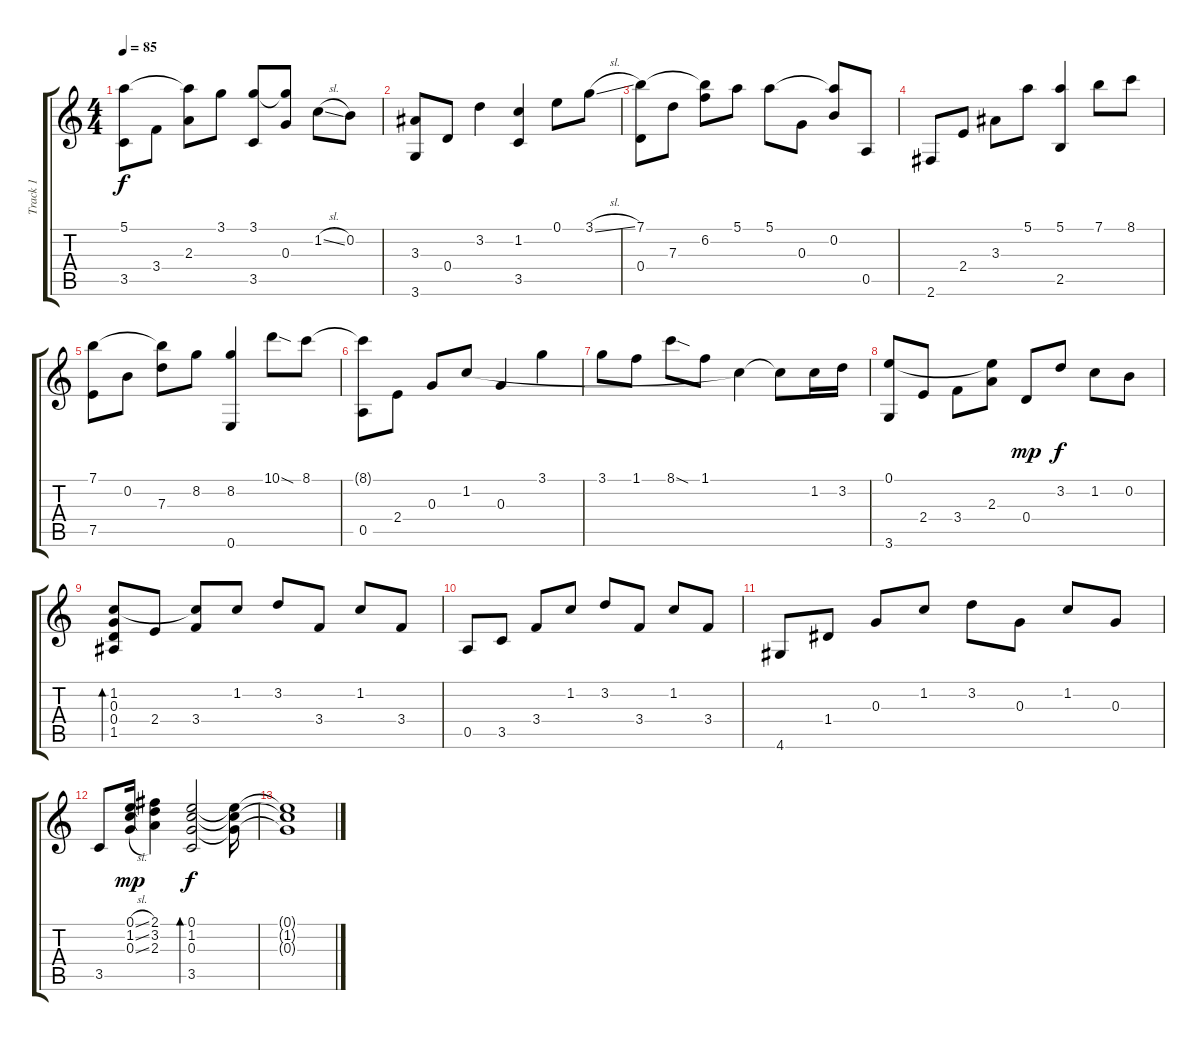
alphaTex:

\track ("Track 1" "Track 1") {instrument acousticguitarnylon}
\staff {score tabs}
\tuning (E4 B3 G3 D3 A2 E2) {hide}
\ts (4 4)
\tempo 85
\clef g2
\ks c
(5.1 3.5).8{dy f} 3.4.8 (5.1{t} 2.3).8 3.1.8 (3.1 3.5).8 (3.1{t} 0.3).8 1.2{sl}.8 0.2.8 |
(3.3 3.6).8 0.4.8 3.2.4 (1.2 3.5).4 0.1.8 3.1{sl}.8 |
(7.1 0.4).8 7.3.8 (7.1{t} 6.2).8 5.1.8 5.1.8 0.3.8 (5.1{t} 0.2).8 0.5.8 |
2.6.8 2.4.8 3.3.8 5.1.8 (5.1 2.5).4 7.1.8 8.1.8 |
(7.1 7.5).8 0.2.8 (7.1{t} 7.3).8 8.2.8 (8.2 0.6).4 10.1{sod}.8 8.1.8 |
(8.1{t} 0.5).8 2.4.8 0.3.8 1.2.8 0.3.4 3.1.4 |
3.1.8 1.1.8 8.1{sod}.8 1.1.8 1.2{t}.4 1.2{t}.8 1.2.16 3.2.16 |
(0.1 3.6).8 2.4.8 3.4.8 (0.1{t} 2.3).8 0.4.8{dy mp} 3.2.8{dy f} 1.2.8 0.2.8 |
(1.2 0.3 0.4 1.5).8{bd 480} 2.4.8 (1.2{t} 3.4).8 1.2.8 3.2.8 3.4.8 1.2.8 3.4.8 |
0.5.8 3.5.8 3.4.8 1.2.8 3.2.8 3.4.8 1.2.8 3.4.8 |
4.6.8 1.4.8 0.3.8 1.2.8 3.2.8 0.3.8 1.2.8 0.3.8 |
3.5.8 (0.1{sl} 1.2{sl} 0.3{sl}).16{dy mp} (2.1 3.2 2.3).4 (0.1 1.2 0.3 3.5).2{bd 240 dy f} (0.1{t} 1.2{t} 0.3{t}).16 |
(0.1{t} 1.2{t} 0.3{t}).1
